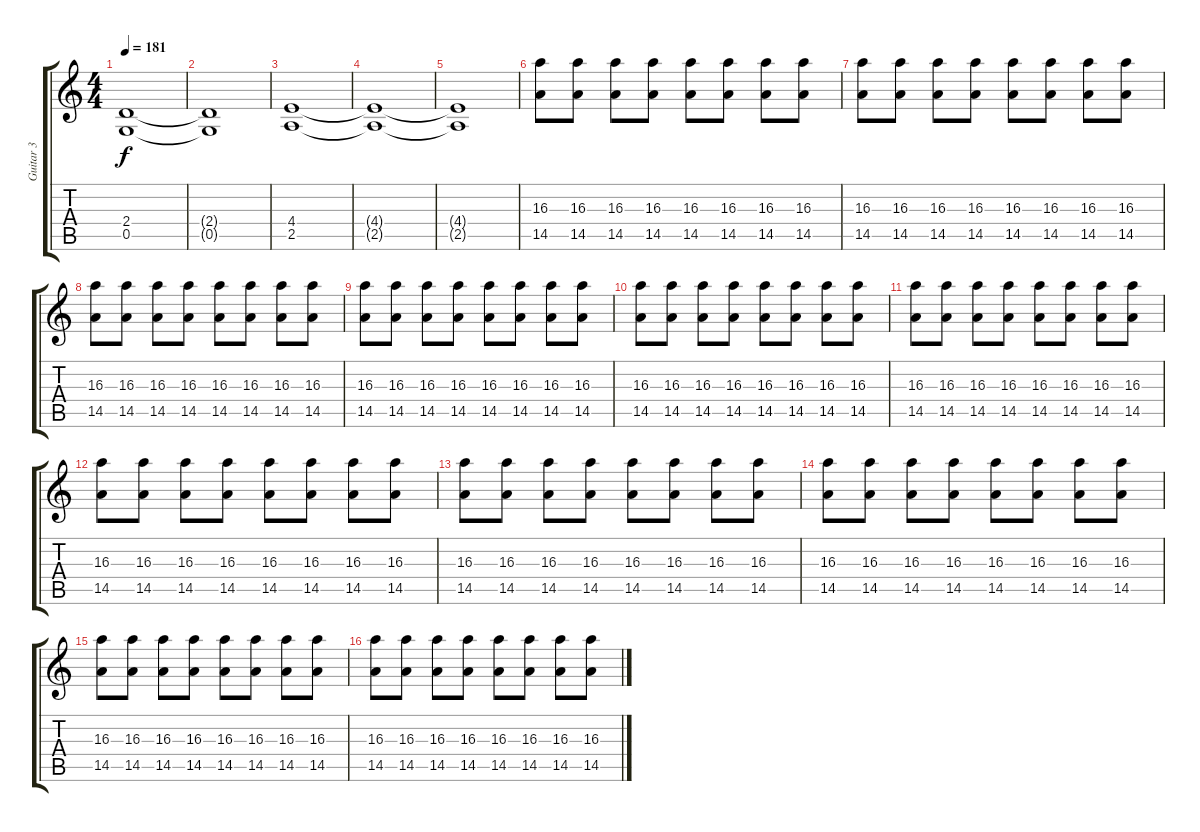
\track ("Guitar 3" "Guitar 3") {instrument overdrivenguitar}
\staff {score tabs}
\tuning (D4 A3 F3 C3 G2 D2) {hide}
\ts (4 4)
\tempo 181
\clef g2
\ks c
(2.4{t} 0.5{t}).1{dy f} |
(2.4{t} 0.5{t}).1 |
(4.4 2.5).1 |
(4.4{t} 2.5{t}).1 |
(4.4{t} 2.5{t}).1 |
(16.3 14.5).8{volume 7} (16.3 14.5).8 (16.3 14.5).8 (16.3 14.5).8 (16.3 14.5).8 (16.3 14.5).8 (16.3 14.5).8 (16.3 14.5).8 |
(16.3 14.5).8 (16.3 14.5).8 (16.3 14.5).8 (16.3 14.5).8 (16.3 14.5).8 (16.3 14.5).8 (16.3 14.5).8 (16.3 14.5).8 |
(16.3 14.5).8 (16.3 14.5).8 (16.3 14.5).8 (16.3 14.5).8 (16.3 14.5).8 (16.3 14.5).8 (16.3 14.5).8 (16.3 14.5).8 |
(16.3 14.5).8 (16.3 14.5).8 (16.3 14.5).8 (16.3 14.5).8 (16.3 14.5).8 (16.3 14.5).8 (16.3 14.5).8 (16.3 14.5).8 |
(16.3 14.5).8 (16.3 14.5).8 (16.3 14.5).8 (16.3 14.5).8 (16.3 14.5).8 (16.3 14.5).8 (16.3 14.5).8 (16.3 14.5).8 |
(16.3 14.5).8 (16.3 14.5).8 (16.3 14.5).8 (16.3 14.5).8 (16.3 14.5).8 (16.3 14.5).8 (16.3 14.5).8 (16.3 14.5).8 |
(16.3 14.5).8 (16.3 14.5).8 (16.3 14.5).8 (16.3 14.5).8 (16.3 14.5).8 (16.3 14.5).8 (16.3 14.5).8 (16.3 14.5).8 |
(16.3 14.5).8 (16.3 14.5).8 (16.3 14.5).8 (16.3 14.5).8 (16.3 14.5).8 (16.3 14.5).8 (16.3 14.5).8 (16.3 14.5).8 |
(16.3 14.5).8 (16.3 14.5).8 (16.3 14.5).8 (16.3 14.5).8 (16.3 14.5).8 (16.3 14.5).8 (16.3 14.5).8 (16.3 14.5).8 |
(16.3 14.5).8 (16.3 14.5).8 (16.3 14.5).8 (16.3 14.5).8 (16.3 14.5).8 (16.3 14.5).8 (16.3 14.5).8 (16.3 14.5).8 |
(16.3 14.5).8 (16.3 14.5).8 (16.3 14.5).8 (16.3 14.5).8 (16.3 14.5).8 (16.3 14.5).8 (16.3 14.5).8 (16.3 14.5).8
